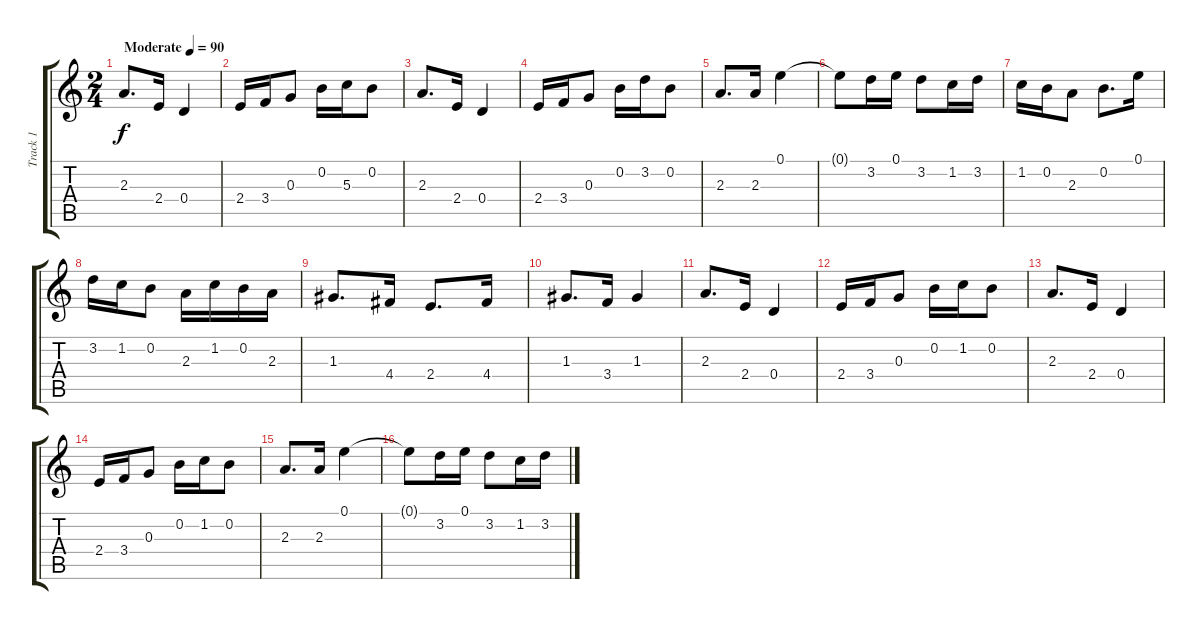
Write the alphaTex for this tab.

\track ("Track 1" "Track 1") {instrument acousticguitarsteel}
\staff {score tabs}
\tuning (E4 B3 G3 D3 A2 E2) {hide}
\ts (2 4)
\tempo (90 "Moderate")
\clef g2
\ks c
2.3.8{d dy f instrument acousticguitarsteel} 2.4.16 0.4.4 |
2.4.16 3.4.16 0.3.8 0.2.16 5.3.16 0.2.8 |
2.3.8{d} 2.4.16 0.4.4 |
2.4.16 3.4.16 0.3.8 0.2.16 3.2.16 0.2.8 |
2.3.8{d} 2.3.16 0.1.4 |
0.1{t}.8 3.2.16 0.1.16 3.2.8 1.2.16 3.2.16 |
1.2.16 0.2.16 2.3.8 0.2.8{d} 0.1.16 |
3.2.16 1.2.16 0.2.8 2.3.16 1.2.16 0.2.16 2.3.16 |
1.3.8{d} 4.4.16 2.4.8{d} 4.4.16 |
1.3.8{d} 3.4.16 1.3.4 |
2.3.8{d} 2.4.16 0.4.4 |
2.4.16 3.4.16 0.3.8 0.2.16 1.2.16 0.2.8 |
2.3.8{d} 2.4.16 0.4.4 |
2.4.16 3.4.16 0.3.8 0.2.16 1.2.16 0.2.8 |
2.3.8{d} 2.3.16 0.1.4 |
0.1{t}.8 3.2.16 0.1.16 3.2.8 1.2.16 3.2.16
